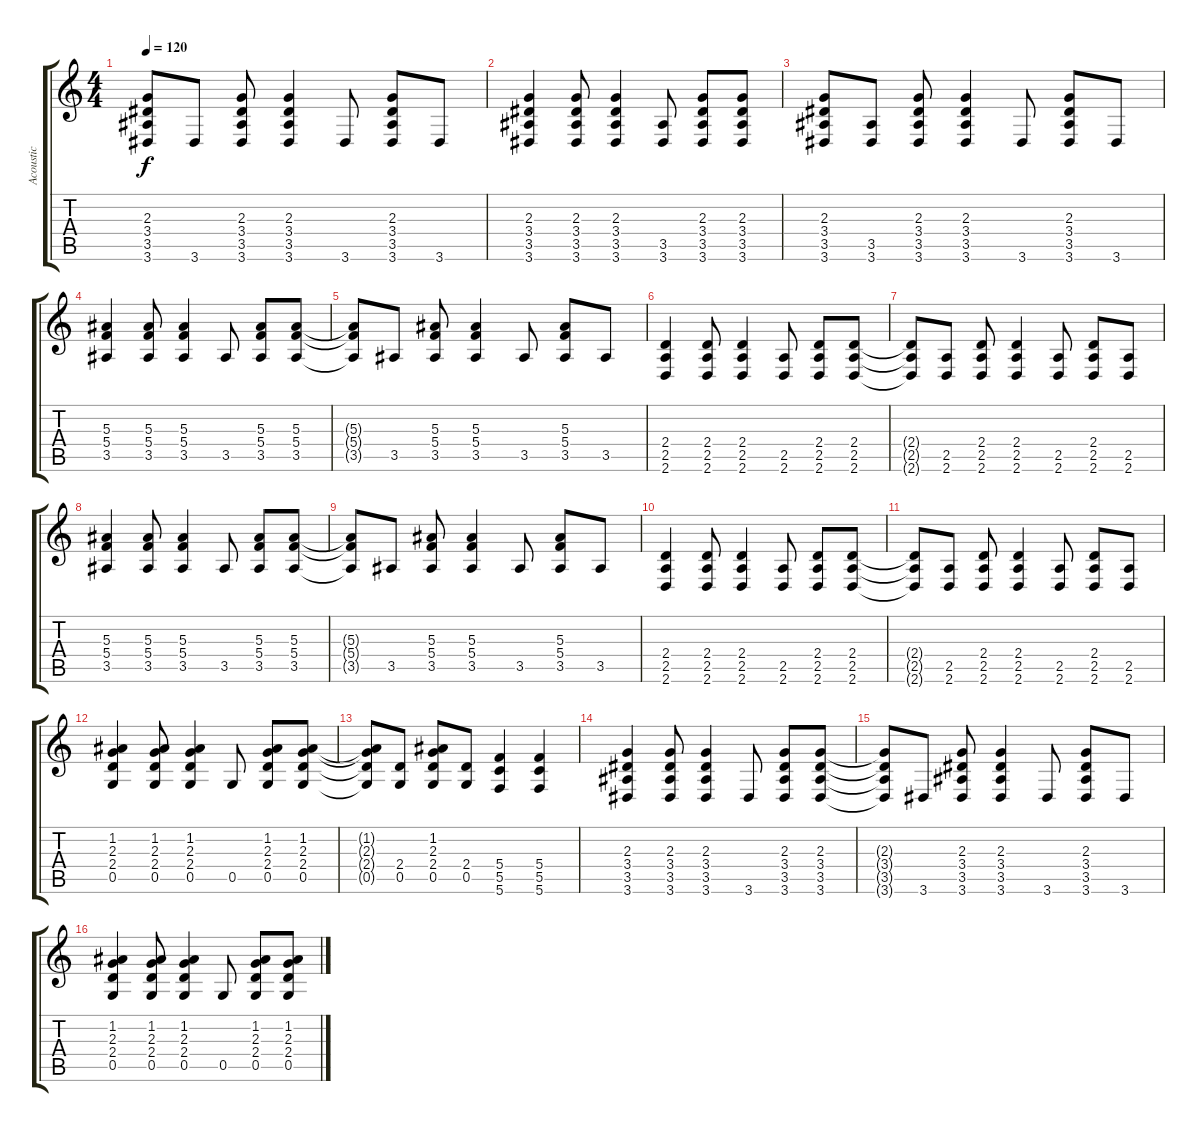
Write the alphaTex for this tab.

\track ("Acoustic" "Acoustic") {instrument acousticguitarnylon}
\staff {score tabs}
\tuning (D4 A3 F3 C3 G2 C2) {hide}
\ts (4 4)
\tempo 120
\clef g2
\ks c
(2.3{t} 3.4{t} 3.5{t} 3.6{t}).8{dy f} 3.6.8 (2.3 3.4 3.5 3.6).8 (2.3 3.4 3.5 3.6).4 3.6.8 (2.3 3.4 3.5 3.6).8 3.6.8 |
(2.3 3.4 3.5 3.6).4 (2.3 3.4 3.5 3.6).8 (2.3 3.4 3.5 3.6).4 (3.5 3.6).8 (2.3 3.4 3.5 3.6).8 (2.3 3.4 3.5 3.6).8 |
(2.3 3.4 3.5 3.6).8 (3.5 3.6).8 (2.3 3.4 3.5 3.6).8 (2.3 3.4 3.5 3.6).4 3.6.8 (2.3 3.4 3.5 3.6).8 3.6.8 |
(5.3 5.4 3.5).4 (5.3 5.4 3.5).8 (5.3 5.4 3.5).4 3.5.8 (5.3 5.4 3.5).8 (5.3 5.4 3.5).8 |
(5.3{t} 5.4{t} 3.5{t}).8 3.5.8 (5.3 5.4 3.5).8 (5.3 5.4 3.5).4 3.5.8 (5.3 5.4 3.5).8 3.5.8 |
(2.4 2.5 2.6).4 (2.4 2.5 2.6).8 (2.4 2.5 2.6).4 (2.5 2.6).8 (2.4 2.5 2.6).8 (2.4 2.5 2.6).8 |
(2.4{t} 2.5{t} 2.6{t}).8 (2.5 2.6).8 (2.4 2.5 2.6).8 (2.4 2.5 2.6).4 (2.5 2.6).8 (2.4 2.5 2.6).8 (2.5 2.6).8 |
(5.3 5.4 3.5).4 (5.3 5.4 3.5).8 (5.3 5.4 3.5).4 3.5.8 (5.3 5.4 3.5).8 (5.3 5.4 3.5).8 |
(5.3{t} 5.4{t} 3.5{t}).8 3.5.8 (5.3 5.4 3.5).8 (5.3 5.4 3.5).4 3.5.8 (5.3 5.4 3.5).8 3.5.8 |
(2.4 2.5 2.6).4 (2.4 2.5 2.6).8 (2.4 2.5 2.6).4 (2.5 2.6).8 (2.4 2.5 2.6).8 (2.4 2.5 2.6).8 |
(2.4{t} 2.5{t} 2.6{t}).8 (2.5 2.6).8 (2.4 2.5 2.6).8 (2.4 2.5 2.6).4 (2.5 2.6).8 (2.4 2.5 2.6).8 (2.5 2.6).8 |
(1.2 2.3 2.4 0.5).4 (1.2 2.3 2.4 0.5).8 (1.2 2.3 2.4 0.5).4 0.5.8 (1.2 2.3 2.4 0.5).8 (1.2 2.3 2.4 0.5).8 |
(1.2{t} 2.3{t} 2.4{t} 0.5{t}).8 (2.4 0.5).8 (1.2 2.3 2.4 0.5).8 (2.4 0.5).8 (5.4 5.5 5.6).4 (5.4 5.5 5.6).4 |
(2.3 3.4 3.5 3.6).4 (2.3 3.4 3.5 3.6).8 (2.3 3.4 3.5 3.6).4 3.6.8 (2.3 3.4 3.5 3.6).8 (2.3 3.4 3.5 3.6).8 |
(2.3{t} 3.4{t} 3.5{t} 3.6{t}).8 3.6.8 (2.3 3.4 3.5 3.6).8 (2.3 3.4 3.5 3.6).4 3.6.8 (2.3 3.4 3.5 3.6).8 3.6.8 |
(1.2 2.3 2.4 0.5).4 (1.2 2.3 2.4 0.5).8 (1.2 2.3 2.4 0.5).4 0.5.8 (1.2 2.3 2.4 0.5).8 (1.2 2.3 2.4 0.5).8
